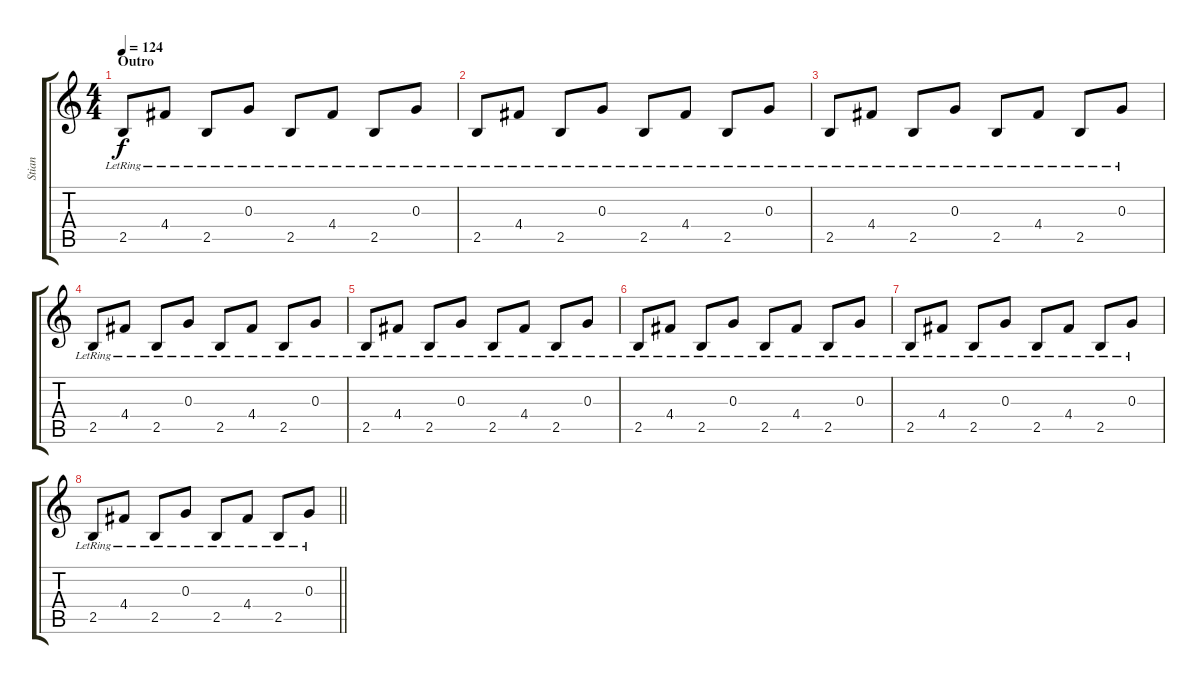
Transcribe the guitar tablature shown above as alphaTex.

\track ("Stian" "Stian") {instrument electricguitarjazz}
\staff {score tabs}
\tuning (E4 B3 G3 D3 A2 E2) {hide}
\ts (4 4)
\section ("" "Outro")
\tempo 124
\clef g2
\ks c
2.5{lr}.8{dy f} 4.4{lr}.8 2.5{lr}.8 0.3{lr}.8 2.5{lr}.8 4.4{lr}.8 2.5{lr}.8 0.3{lr}.8 |
2.5{lr}.8 4.4{lr}.8 2.5{lr}.8 0.3{lr}.8 2.5{lr}.8 4.4{lr}.8 2.5{lr}.8 0.3{lr}.8 |
2.5{lr}.8 4.4{lr}.8 2.5{lr}.8 0.3{lr}.8 2.5{lr}.8 4.4{lr}.8 2.5{lr}.8 0.3{lr}.8 |
2.5{lr}.8 4.4{lr}.8 2.5{lr}.8 0.3{lr}.8 2.5{lr}.8 4.4{lr}.8 2.5{lr}.8 0.3{lr}.8 |
2.5{lr}.8 4.4{lr}.8 2.5{lr}.8 0.3{lr}.8 2.5{lr}.8 4.4{lr}.8 2.5{lr}.8 0.3{lr}.8 |
2.5{lr}.8 4.4{lr}.8 2.5{lr}.8 0.3{lr}.8 2.5{lr}.8 4.4{lr}.8 2.5{lr}.8 0.3{lr}.8 |
2.5{lr}.8 4.4{lr}.8 2.5{lr}.8 0.3{lr}.8 2.5{lr}.8 4.4{lr}.8 2.5{lr}.8 0.3{lr}.8 |
\barLineRight lightlight
2.5{lr}.8 4.4{lr}.8 2.5{lr}.8 0.3{lr}.8 2.5{lr}.8 4.4{lr}.8 2.5{lr}.8 0.3{lr}.8
